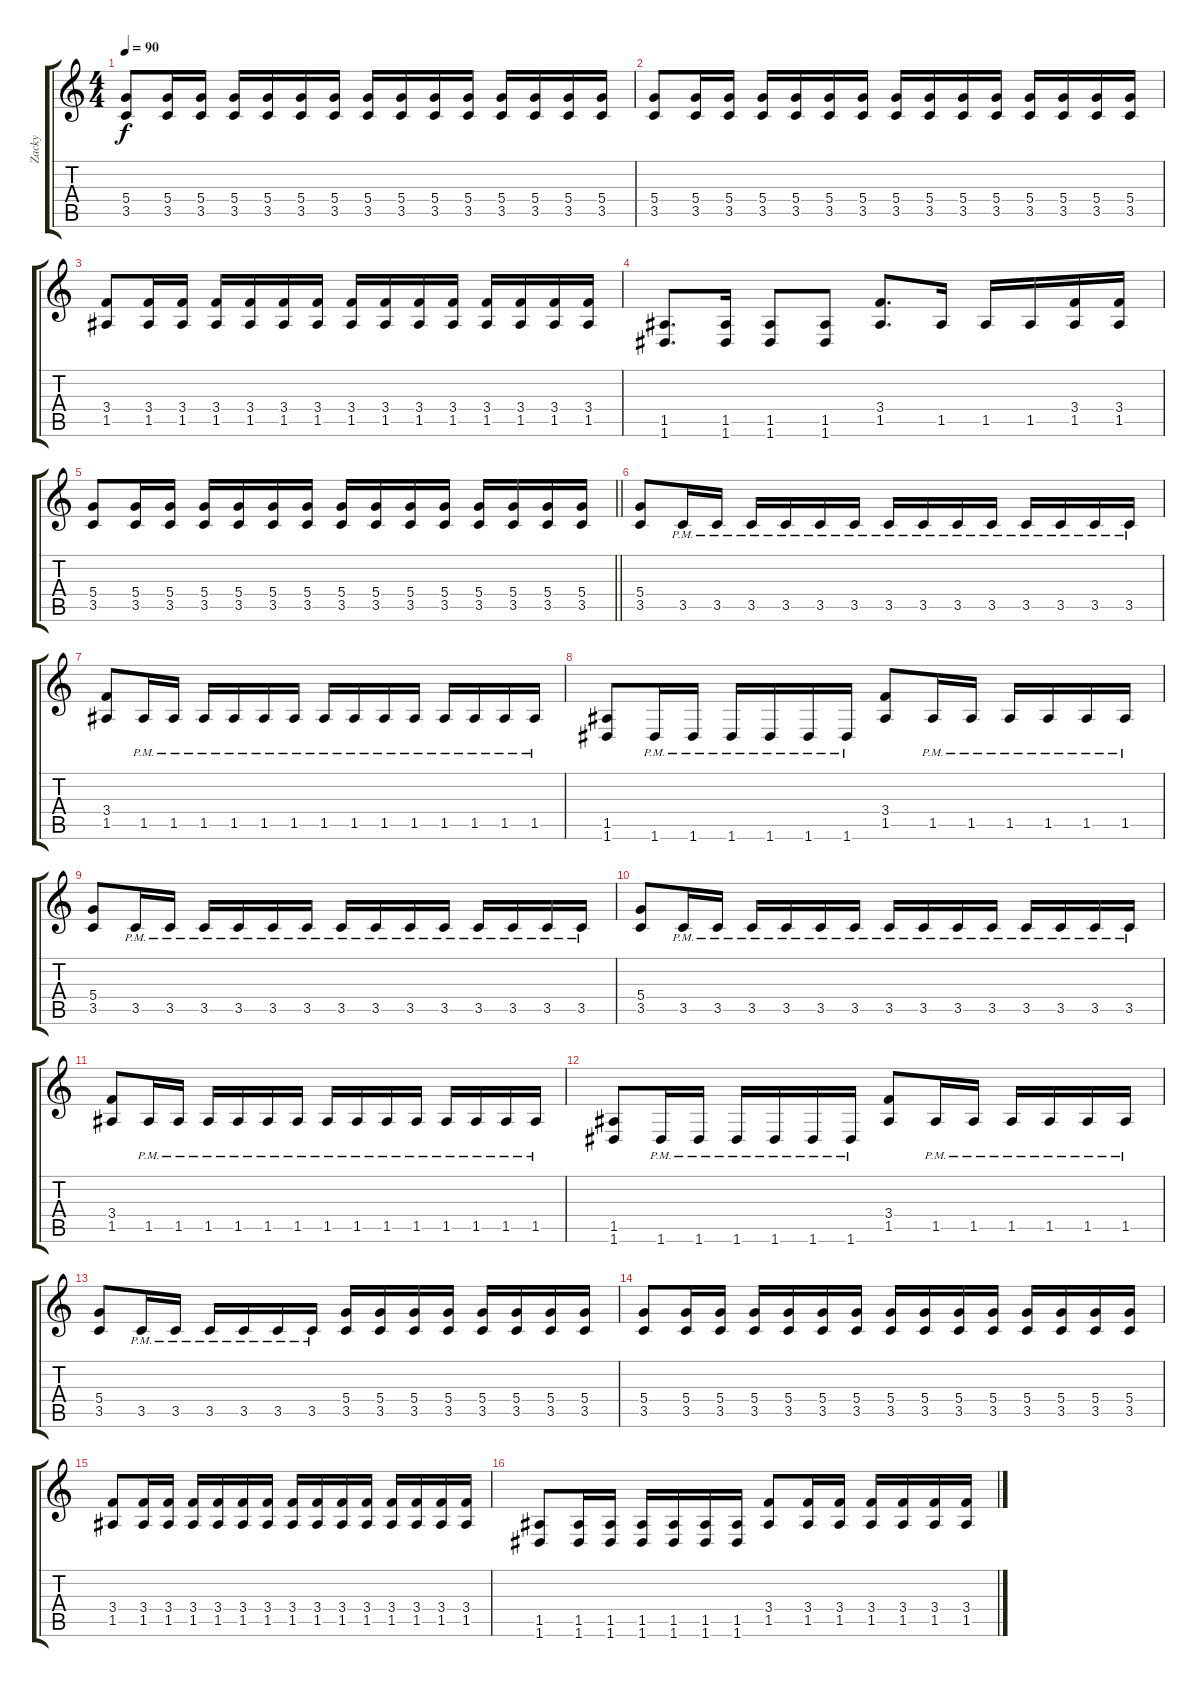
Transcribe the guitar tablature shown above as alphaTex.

\track ("Zacky" "Zacky") {instrument distortionguitar}
\staff {score tabs}
\tuning (E4 B3 G3 D3 A2 D2) {hide}
\ts (4 4)
\tempo 90
\clef g2
\ks c
(5.4 3.5).8{dy f} (5.4 3.5).16 (5.4 3.5).16 (5.4 3.5).16 (5.4 3.5).16 (5.4 3.5).16 (5.4 3.5).16 (5.4 3.5).16 (5.4 3.5).16 (5.4 3.5).16 (5.4 3.5).16 (5.4 3.5).16 (5.4 3.5).16 (5.4 3.5).16 (5.4 3.5).16 |
(5.4 3.5).8 (5.4 3.5).16 (5.4 3.5).16 (5.4 3.5).16 (5.4 3.5).16 (5.4 3.5).16 (5.4 3.5).16 (5.4 3.5).16 (5.4 3.5).16 (5.4 3.5).16 (5.4 3.5).16 (5.4 3.5).16 (5.4 3.5).16 (5.4 3.5).16 (5.4 3.5).16 |
(3.4 1.5).8 (3.4 1.5).16 (3.4 1.5).16 (3.4 1.5).16 (3.4 1.5).16 (3.4 1.5).16 (3.4 1.5).16 (3.4 1.5).16 (3.4 1.5).16 (3.4 1.5).16 (3.4 1.5).16 (3.4 1.5).16 (3.4 1.5).16 (3.4 1.5).16 (3.4 1.5).16 |
(1.5 1.6).8{d} (1.5 1.6).16 (1.5 1.6).8 (1.5 1.6).8 (3.4 1.5).8{d} 1.5.16 1.5.16 1.5.16 (3.4 1.5).16 (3.4 1.5).16 |
\barLineRight lightlight
(5.4 3.5).8 (5.4 3.5).16 (5.4 3.5).16 (5.4 3.5).16 (5.4 3.5).16 (5.4 3.5).16 (5.4 3.5).16 (5.4 3.5).16 (5.4 3.5).16 (5.4 3.5).16 (5.4 3.5).16 (5.4 3.5).16 (5.4 3.5).16 (5.4 3.5).16 (5.4 3.5).16 |
(5.4 3.5).8 3.5{pm}.16 3.5{pm}.16 3.5{pm}.16 3.5{pm}.16 3.5{pm}.16 3.5{pm}.16 3.5{pm}.16 3.5{pm}.16 3.5{pm}.16 3.5{pm}.16 3.5{pm}.16 3.5{pm}.16 3.5{pm}.16 3.5{pm}.16 |
(3.4 1.5).8 1.5{pm}.16 1.5{pm}.16 1.5{pm}.16 1.5{pm}.16 1.5{pm}.16 1.5{pm}.16 1.5{pm}.16 1.5{pm}.16 1.5{pm}.16 1.5{pm}.16 1.5{pm}.16 1.5{pm}.16 1.5{pm}.16 1.5{pm}.16 |
(1.5 1.6).8 1.6{pm}.16 1.6{pm}.16 1.6{pm}.16 1.6{pm}.16 1.6{pm}.16 1.6{pm}.16 (3.4 1.5).8 1.5{pm}.16 1.5{pm}.16 1.5{pm}.16 1.5{pm}.16 1.5{pm}.16 1.5{pm}.16 |
(5.4 3.5).8 3.5{pm}.16 3.5{pm}.16 3.5{pm}.16 3.5{pm}.16 3.5{pm}.16 3.5{pm}.16 3.5{pm}.16 3.5{pm}.16 3.5{pm}.16 3.5{pm}.16 3.5{pm}.16 3.5{pm}.16 3.5{pm}.16 3.5{pm}.16 |
(5.4 3.5).8 3.5{pm}.16 3.5{pm}.16 3.5{pm}.16 3.5{pm}.16 3.5{pm}.16 3.5{pm}.16 3.5{pm}.16 3.5{pm}.16 3.5{pm}.16 3.5{pm}.16 3.5{pm}.16 3.5{pm}.16 3.5{pm}.16 3.5{pm}.16 |
(3.4 1.5).8 1.5{pm}.16 1.5{pm}.16 1.5{pm}.16 1.5{pm}.16 1.5{pm}.16 1.5{pm}.16 1.5{pm}.16 1.5{pm}.16 1.5{pm}.16 1.5{pm}.16 1.5{pm}.16 1.5{pm}.16 1.5{pm}.16 1.5{pm}.16 |
(1.5 1.6).8 1.6{pm}.16 1.6{pm}.16 1.6{pm}.16 1.6{pm}.16 1.6{pm}.16 1.6{pm}.16 (3.4 1.5).8 1.5{pm}.16 1.5{pm}.16 1.5{pm}.16 1.5{pm}.16 1.5{pm}.16 1.5{pm}.16 |
(5.4 3.5).8 3.5{pm}.16 3.5{pm}.16 3.5{pm}.16 3.5{pm}.16 3.5{pm}.16 3.5{pm}.16 (5.4 3.5).16 (5.4 3.5).16 (5.4 3.5).16 (5.4 3.5).16 (5.4 3.5).16 (5.4 3.5).16 (5.4 3.5).16 (5.4 3.5).16 |
(5.4 3.5).8 (5.4 3.5).16 (5.4 3.5).16 (5.4 3.5).16 (5.4 3.5).16 (5.4 3.5).16 (5.4 3.5).16 (5.4 3.5).16 (5.4 3.5).16 (5.4 3.5).16 (5.4 3.5).16 (5.4 3.5).16 (5.4 3.5).16 (5.4 3.5).16 (5.4 3.5).16 |
(3.4 1.5).8 (3.4 1.5).16 (3.4 1.5).16 (3.4 1.5).16 (3.4 1.5).16 (3.4 1.5).16 (3.4 1.5).16 (3.4 1.5).16 (3.4 1.5).16 (3.4 1.5).16 (3.4 1.5).16 (3.4 1.5).16 (3.4 1.5).16 (3.4 1.5).16 (3.4 1.5).16 |
(1.5 1.6).8 (1.5 1.6).16 (1.5 1.6).16 (1.5 1.6).16 (1.5 1.6).16 (1.5 1.6).16 (1.5 1.6).16 (3.4 1.5).8 (3.4 1.5).16 (3.4 1.5).16 (3.4 1.5).16 (3.4 1.5).16 (3.4 1.5).16 (3.4 1.5).16
